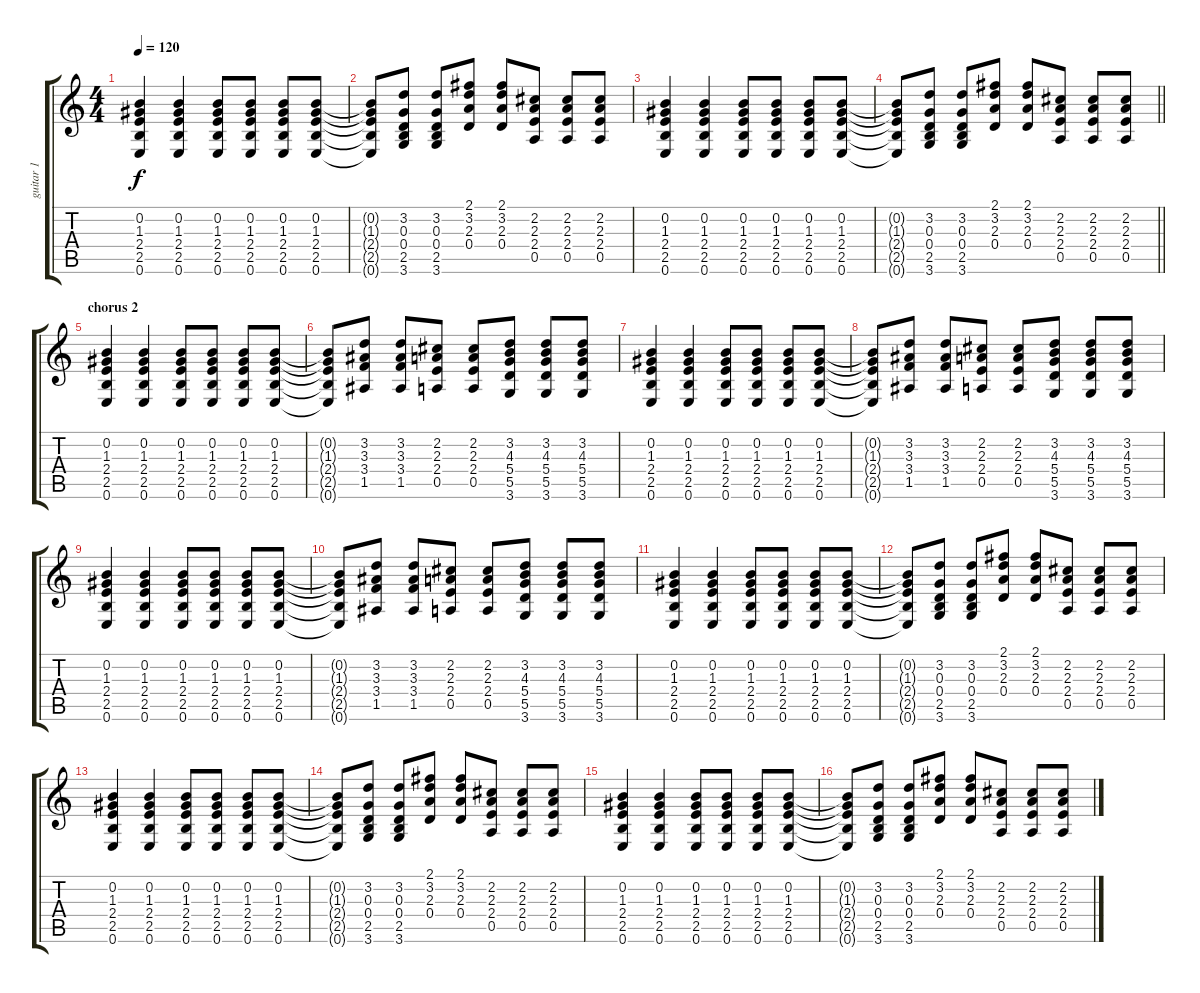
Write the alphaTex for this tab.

\track ("guitar 1" "guitar 1") {instrument overdrivenguitar}
\staff {score tabs}
\tuning (E4 B3 G3 D3 A2 E2) {hide}
\ts (4 4)
\tempo 120
\clef g2
\ks c
(0.2 1.3 2.4 2.5 0.6).4{dy f} (0.2 1.3 2.4 2.5 0.6).4 (0.2 1.3 2.4 2.5 0.6).8 (0.2 1.3 2.4 2.5 0.6).8 (0.2 1.3 2.4 2.5 0.6).8 (0.2 1.3 2.4 2.5 0.6).8 |
(0.2{t} 1.3{t} 2.4{t} 2.5{t} 0.6{t}).8 (3.2 0.3 0.4 2.5 3.6).8 (3.2 0.3 0.4 2.5 3.6).8 (2.1 3.2 2.3 0.4).8 (2.1 3.2 2.3 0.4).8 (2.2 2.3 2.4 0.5).8 (2.2 2.3 2.4 0.5).8 (2.2 2.3 2.4 0.5).8 |
(0.2 1.3 2.4 2.5 0.6).4 (0.2 1.3 2.4 2.5 0.6).4 (0.2 1.3 2.4 2.5 0.6).8 (0.2 1.3 2.4 2.5 0.6).8 (0.2 1.3 2.4 2.5 0.6).8 (0.2 1.3 2.4 2.5 0.6).8 |
\barLineRight lightlight
(0.2{t} 1.3{t} 2.4{t} 2.5{t} 0.6{t}).8 (3.2 0.3 0.4 2.5 3.6).8 (3.2 0.3 0.4 2.5 3.6).8 (2.1 3.2 2.3 0.4).8 (2.1 3.2 2.3 0.4).8 (2.2 2.3 2.4 0.5).8 (2.2 2.3 2.4 0.5).8 (2.2 2.3 2.4 0.5).8 |
\section ("" "chorus 2")
(0.2 1.3 2.4 2.5 0.6).4 (0.2 1.3 2.4 2.5 0.6).4 (0.2 1.3 2.4 2.5 0.6).8 (0.2 1.3 2.4 2.5 0.6).8 (0.2 1.3 2.4 2.5 0.6).8 (0.2 1.3 2.4 2.5 0.6).8 |
(0.2{t} 1.3{t} 2.4{t} 2.5{t} 0.6{t}).8 (3.2 3.3 3.4 1.5).8 (3.2 3.3 3.4 1.5).8 (2.2 2.3 2.4 0.5).8 (2.2 2.3 2.4 0.5).8 (3.2 4.3 5.4 5.5 3.6).8 (3.2 4.3 5.4 5.5 3.6).8 (3.2 4.3 5.4 5.5 3.6).8 |
(0.2 1.3 2.4 2.5 0.6).4 (0.2 1.3 2.4 2.5 0.6).4 (0.2 1.3 2.4 2.5 0.6).8 (0.2 1.3 2.4 2.5 0.6).8 (0.2 1.3 2.4 2.5 0.6).8 (0.2 1.3 2.4 2.5 0.6).8 |
(0.2{t} 1.3{t} 2.4{t} 2.5{t} 0.6{t}).8 (3.2 3.3 3.4 1.5).8 (3.2 3.3 3.4 1.5).8 (2.2 2.3 2.4 0.5).8 (2.2 2.3 2.4 0.5).8 (3.2 4.3 5.4 5.5 3.6).8 (3.2 4.3 5.4 5.5 3.6).8 (3.2 4.3 5.4 5.5 3.6).8 |
(0.2 1.3 2.4 2.5 0.6).4 (0.2 1.3 2.4 2.5 0.6).4 (0.2 1.3 2.4 2.5 0.6).8 (0.2 1.3 2.4 2.5 0.6).8 (0.2 1.3 2.4 2.5 0.6).8 (0.2 1.3 2.4 2.5 0.6).8 |
(0.2{t} 1.3{t} 2.4{t} 2.5{t} 0.6{t}).8 (3.2 3.3 3.4 1.5).8 (3.2 3.3 3.4 1.5).8 (2.2 2.3 2.4 0.5).8 (2.2 2.3 2.4 0.5).8 (3.2 4.3 5.4 5.5 3.6).8 (3.2 4.3 5.4 5.5 3.6).8 (3.2 4.3 5.4 5.5 3.6).8 |
(0.2 1.3 2.4 2.5 0.6).4 (0.2 1.3 2.4 2.5 0.6).4 (0.2 1.3 2.4 2.5 0.6).8 (0.2 1.3 2.4 2.5 0.6).8 (0.2 1.3 2.4 2.5 0.6).8 (0.2 1.3 2.4 2.5 0.6).8 |
(0.2{t} 1.3{t} 2.4{t} 2.5{t} 0.6{t}).8 (3.2 0.3 0.4 2.5 3.6).8 (3.2 0.3 0.4 2.5 3.6).8 (2.1 3.2 2.3 0.4).8 (2.1 3.2 2.3 0.4).8 (2.2 2.3 2.4 0.5).8 (2.2 2.3 2.4 0.5).8 (2.2 2.3 2.4 0.5).8 |
(0.2 1.3 2.4 2.5 0.6).4 (0.2 1.3 2.4 2.5 0.6).4 (0.2 1.3 2.4 2.5 0.6).8 (0.2 1.3 2.4 2.5 0.6).8 (0.2 1.3 2.4 2.5 0.6).8 (0.2 1.3 2.4 2.5 0.6).8 |
(0.2{t} 1.3{t} 2.4{t} 2.5{t} 0.6{t}).8 (3.2 0.3 0.4 2.5 3.6).8 (3.2 0.3 0.4 2.5 3.6).8 (2.1 3.2 2.3 0.4).8 (2.1 3.2 2.3 0.4).8 (2.2 2.3 2.4 0.5).8 (2.2 2.3 2.4 0.5).8 (2.2 2.3 2.4 0.5).8 |
(0.2 1.3 2.4 2.5 0.6).4 (0.2 1.3 2.4 2.5 0.6).4 (0.2 1.3 2.4 2.5 0.6).8 (0.2 1.3 2.4 2.5 0.6).8 (0.2 1.3 2.4 2.5 0.6).8 (0.2 1.3 2.4 2.5 0.6).8 |
(0.2{t} 1.3{t} 2.4{t} 2.5{t} 0.6{t}).8 (3.2 0.3 0.4 2.5 3.6).8 (3.2 0.3 0.4 2.5 3.6).8 (2.1 3.2 2.3 0.4).8 (2.1 3.2 2.3 0.4).8 (2.2 2.3 2.4 0.5).8 (2.2 2.3 2.4 0.5).8 (2.2 2.3 2.4 0.5).8
